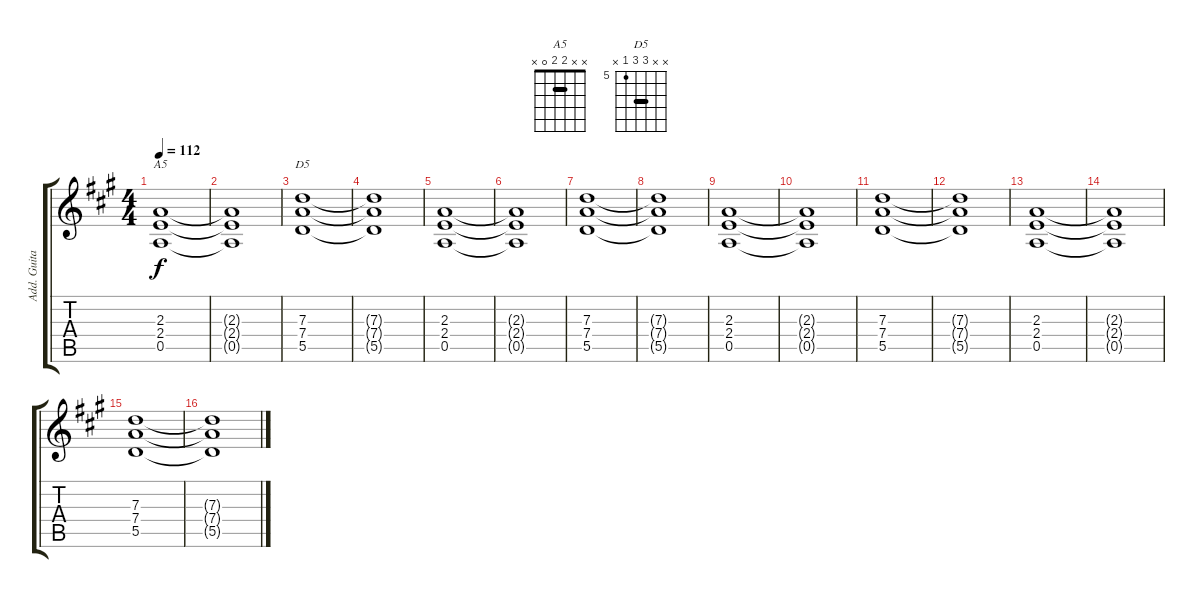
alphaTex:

\track ("Add. Guitar 2" "Add. Guita") {instrument distortionguitar}
\staff {score tabs}
\tuning (E4 B3 G3 D3 A2 E2) {hide}
\chord ("A5" x x 2 2 0 x) {barre 2}
\chord ("D5" x x 7 7 5 x) {firstfret 5 barre 7}
\ts (4 4)
\tempo 112
\clef g2
\ks a
(2.3 2.4 0.5).1{ch "A5" dy f} |
(2.3{t} 2.4{t} 0.5{t}).1 |
(7.3 7.4 5.5).1{ch "D5"} |
(7.3{t} 7.4{t} 5.5{t}).1 |
(2.3 2.4 0.5).1 |
(2.3{t} 2.4{t} 0.5{t}).1 |
(7.3 7.4 5.5).1 |
(7.3{t} 7.4{t} 5.5{t}).1 |
(2.3 2.4 0.5).1 |
(2.3{t} 2.4{t} 0.5{t}).1 |
(7.3 7.4 5.5).1 |
(7.3{t} 7.4{t} 5.5{t}).1 |
(2.3 2.4 0.5).1 |
(2.3{t} 2.4{t} 0.5{t}).1 |
(7.3 7.4 5.5).1 |
(7.3{t} 7.4{t} 5.5{t}).1
